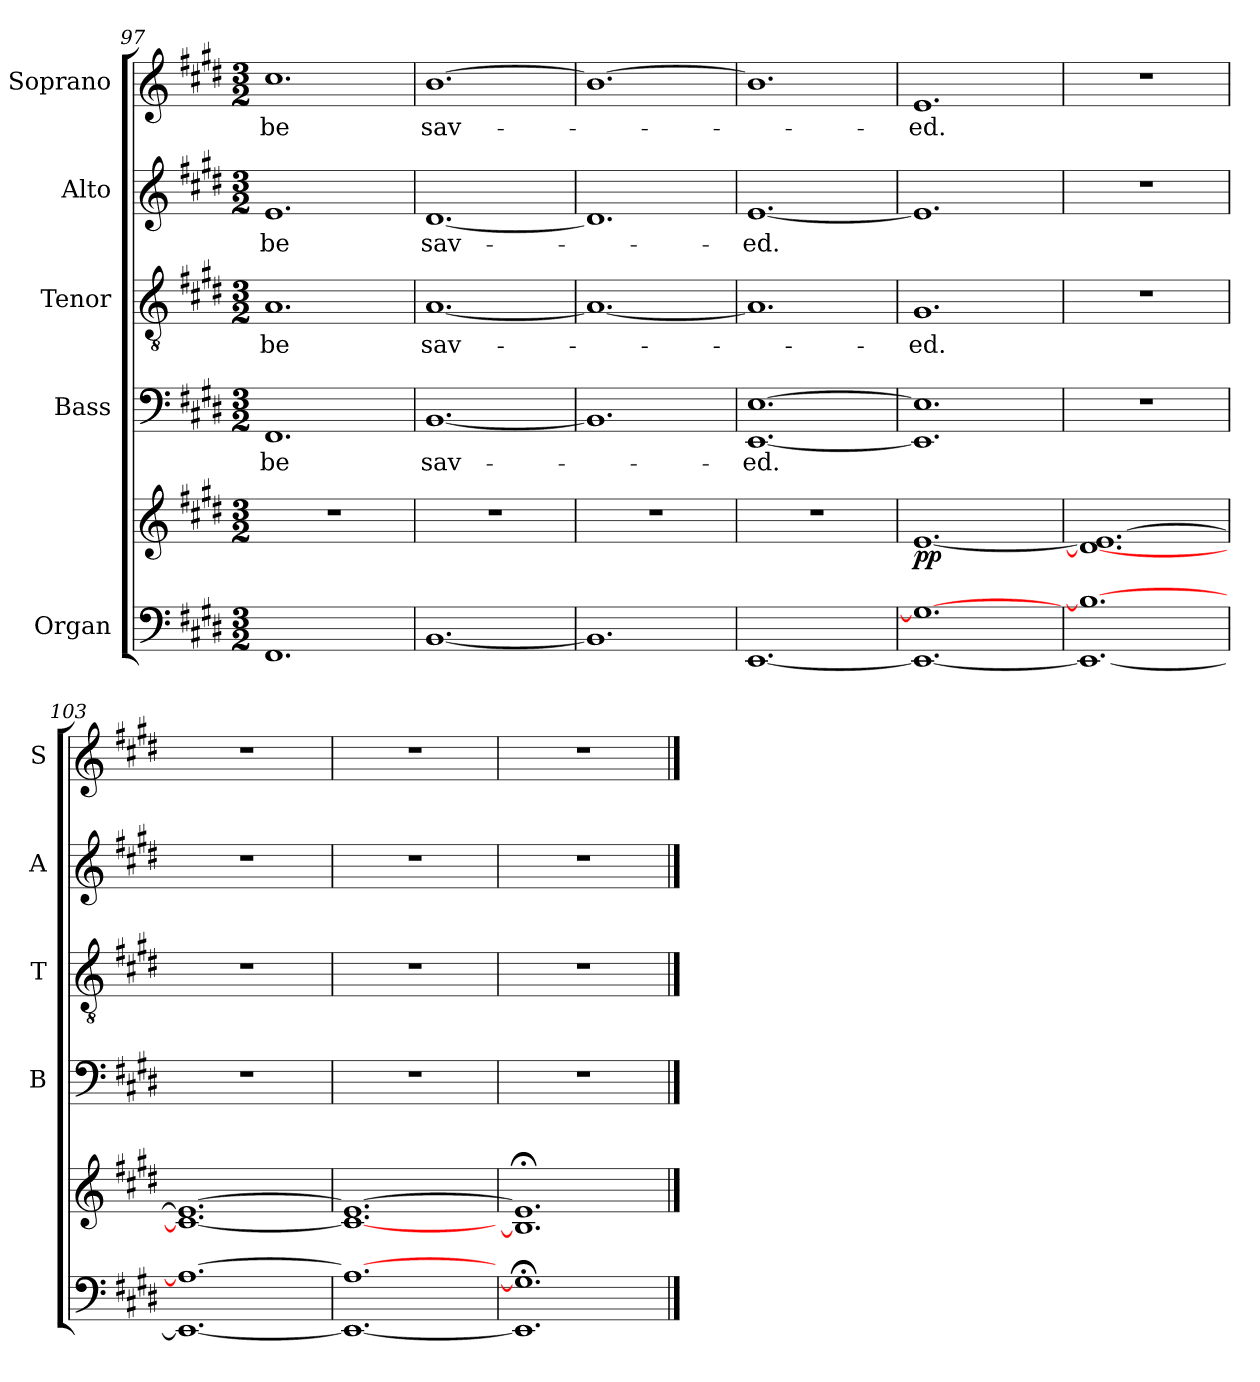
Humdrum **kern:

**kern	**kern	**dynam	**kern	**text	**kern	**text	**kern	**text	**kern	**text
*part5	*part5	*part5	*part4	*part4	*part3	*part3	*part2	*part2	*part1	*part1
*staff6	*staff5	*staff5/6	*staff4	*staff4	*staff3	*staff3	*staff2	*staff2	*staff1	*staff1
*I"Organ	*	*	*I"Bass	*	*I"Tenor	*	*I"Alto	*	*I"Soprano	*
*	*	*	*I'B	*	*I'T	*	*I'A	*	*I'S	*
*clefF4	*clefG2	*	*clefF4	*	*clefGv2	*	*clefG2	*	*clefG2	*
*k[f#c#g#d#]	*k[f#c#g#d#]	*	*k[f#c#g#d#]	*	*k[f#c#g#d#]	*	*k[f#c#g#d#]	*	*k[f#c#g#d#]	*
*E:	*E:	*	*E:	*	*E:	*	*E:	*	*E:	*
*M3/2	*M3/2	*	*M3/2	*	*M3/2	*	*M3/2	*	*M3/2	*
=97	=97	=97	=97	=97	=97	=97	=97	=97	=97	=97
!	!LO:N:vis=1	!	!	!LO:LY:b	!	!LO:LY:b	!	!LO:LY:b	!	!LO:LY:b
1.FF#	1.r	.	1.FF#	be	1.A	be	1.e	be	1.cc#	be
=98	=98	=98	=98	=98	=98	=98	=98	=98	=98	=98
!	!LO:N:vis=1	!	!	!LO:LY:b	!	!LO:LY:b	!	!LO:LY:b	!	!LO:LY:b
[1.BB	1.r	.	[1.BB	sav-	[1.A	sav-	[1.d#	sav-	[1.b	sav-
=99	=99	=99	=99	=99	=99	=99	=99	=99	=99	=99
!	!LO:N:vis=1	!	!	!	!	!	!	!	!	!
1.BB]	1.r	.	1.BB]	.	1.A_	.	1.d#]	.	1.b_	.
=100	=100	=100	=100	=100	=100	=100	=100	=100	=100	=100
!	!LO:N:vis=1	!	!	!LO:LY:b	!	!	!	!LO:LY:b	!	!
[1.EE	1.r	.	[1.EE [1.E	ed.	1.A]	.	[1.e	ed.	1.b]	.
=101	=101	=101	=101	=101	=101	=101	=101	=101	=101	=101
!	!	!LO:DY:b	!	!	!	!LO:LY:b	!	!	!	!LO:LY:b
1.EE_ 1.G#_	[1.e	pp	1.EE] 1.E]	.	1.G#	ed.	1.e]	.	1.e	ed.
=102	=102	=102	=102	=102	=102	=102	=102	=102	=102	=102
!	!	!	!LO:N:vis=1	!	!LO:N:vis=1	!	!LO:N:vis=1	!	!LO:N:vis=1	!
1.EE_ 1.B_	1.d#_ 1.e_	.	1.r	.	1.r	.	1.r	.	1.r	.
=103	=103	=103	=103	=103	=103	=103	=103	=103	=103	=103
!	!	!	!LO:N:vis=1	!	!LO:N:vis=1	!	!LO:N:vis=1	!	!LO:N:vis=1	!
1.EE_ 1.A_	1.c#_ 1.e_	.	1.r	.	1.r	.	1.r	.	1.r	.
=104	=104	=104	=104	=104	=104	=104	=104	=104	=104	=104
!	!	!	!LO:N:vis=1	!	!LO:N:vis=1	!	!LO:N:vis=1	!	!LO:N:vis=1	!
1.EE_ 1.A_	1.c#_ 1.e_	.	1.r	.	1.r	.	1.r	.	1.r	.
=105	=105	=105	=105	=105	=105	=105	=105	=105	=105	=105
!	!	!	!LO:N:vis=1	!	!LO:N:vis=1	!	!LO:N:vis=1	!	!LO:N:vis=1	!
1.EE]; 1.G#];	1.B];< 1.e];<	.	1.r	.	1.r	.	1.r	.	1.r	.
==	==	==	==	==	==	==	==	==	==	==
*-	*-	*-	*-	*-	*-	*-	*-	*-	*-	*-
